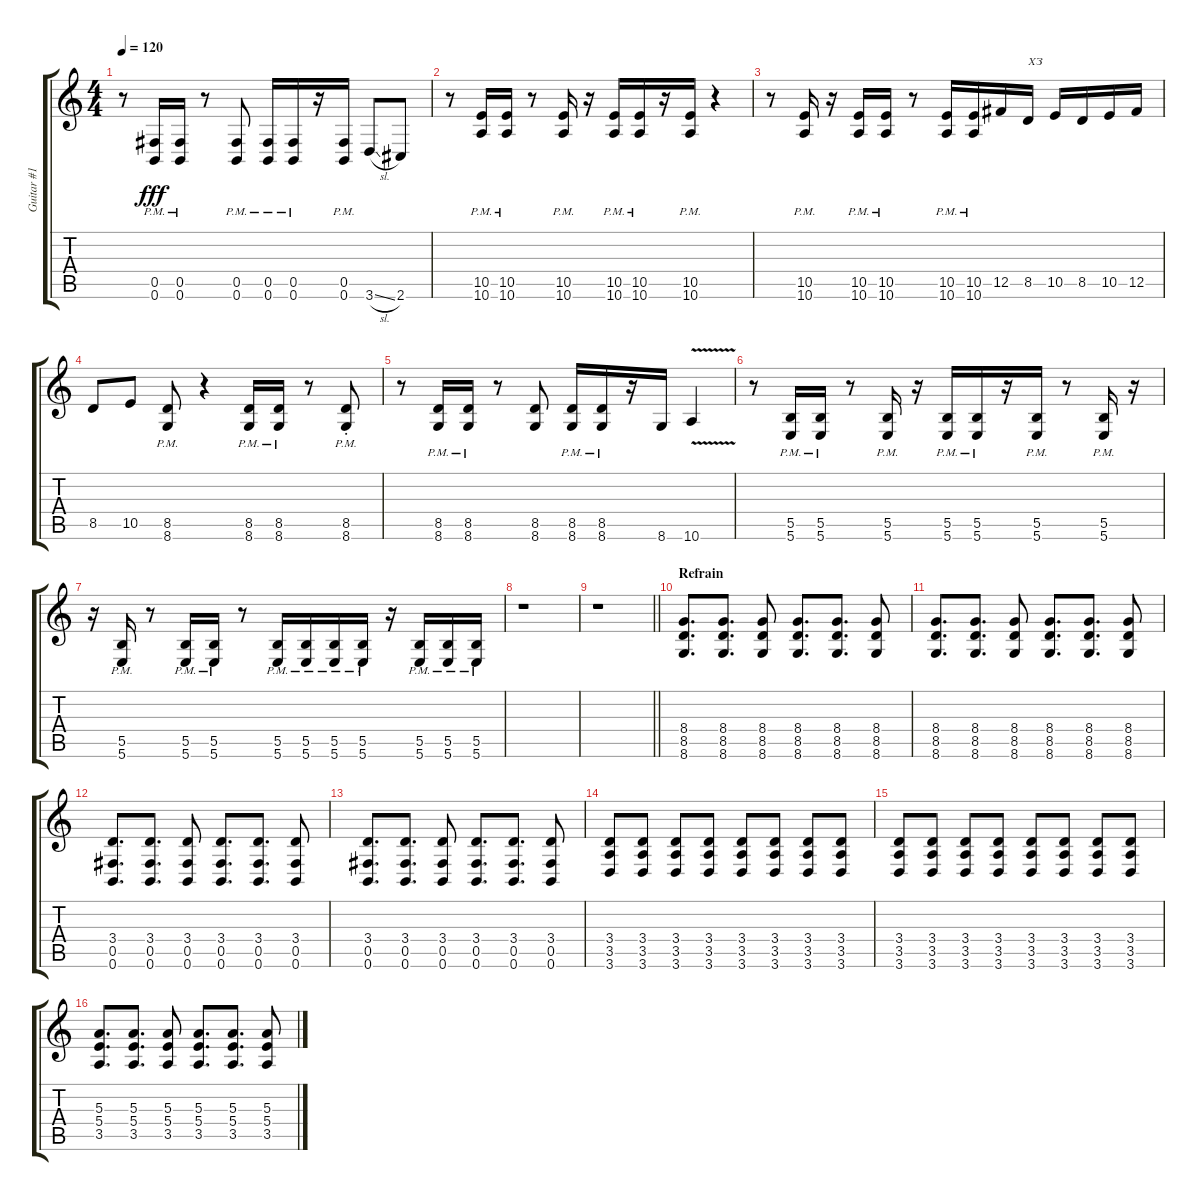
\track ("Guitar #1" "Guitar #1") {instrument distortionguitar}
\staff {score tabs}
\tuning (Db4 Ab3 E3 B2 Gb2 B1) {hide}
\ts (4 4)
\tempo 120
\clef g2
\ks c
r.8{dy fff} (0.5{pm} 0.6{pm}).16 (0.5{pm} 0.6{pm}).16 r.8 (0.5{pm} 0.6{pm}).8 (0.5{pm} 0.6{pm}).16 (0.5{pm} 0.6{pm}).16 r.16 (0.5{pm} 0.6{pm}).16 3.6{sl}.8 2.6.8 |
r.8 (10.5{pm} 10.6{pm}).16 (10.5{pm} 10.6{pm}).16 r.8 (10.5{pm} 10.6{pm}).16 r.16 (10.5{pm} 10.6{pm}).16 (10.5{pm} 10.6{pm}).16 r.16 (10.5{pm} 10.6{pm}).16 r.4 |
r.8 (10.5{pm} 10.6{pm}).16 r.16 (10.5{pm} 10.6{pm}).16 (10.5{pm} 10.6{pm}).16 r.8 (10.5{pm} 10.6{pm}).16 (10.5{pm} 10.6{pm}).16 12.5.16 8.5.16{txt "ХЗ"} 10.5.16 8.5.16 10.5.16 12.5.16 |
8.5.8 10.5.8 (8.5{pm} 8.6{pm}).8 r.4 (8.5{pm} 8.6{pm}).16 (8.5{pm} 8.6{pm}).16 r.8 (8.5{pm st} 8.6{pm st}).8 |
r.8 (8.5{pm} 8.6{pm}).16 (8.5{pm} 8.6{pm}).16 r.8 (8.5 8.6).8 (8.5{pm} 8.6{pm}).16 (8.5{pm} 8.6{pm}).16 r.16 8.6.16 10.6{v}.4 |
r.8 (5.5{pm} 5.6{pm}).16 (5.5{pm} 5.6{pm}).16 r.8 (5.5{pm} 5.6{pm}).16 r.16 (5.5{pm} 5.6{pm}).16 (5.5{pm} 5.6{pm}).16 r.16 (5.5{pm} 5.6{pm}).16 r.8 (5.5{pm} 5.6{pm}).16 r.16 |
r.16 (5.5{pm} 5.6{pm}).16 r.8 (5.5{pm} 5.6{pm}).16 (5.5{pm} 5.6{pm}).16 r.8 (5.5{pm} 5.6{pm}).16 (5.5{pm} 5.6{pm}).16 (5.5{pm} 5.6{pm}).16 (5.5{pm} 5.6{pm}).16 r.16 (5.5{pm} 5.6{pm}).16 (5.5{pm} 5.6{pm}).16 (5.5{pm} 5.6{pm}).16 |
r.1 |
\barLineRight lightlight
r.1 |
\section ("" "Refrain")
(8.4 8.5 8.6).8{d} (8.4 8.5 8.6).8{d} (8.4 8.5 8.6).8 (8.4 8.5 8.6).8{d} (8.4 8.5 8.6).8{d} (8.4 8.5 8.6).8 |
(8.4 8.5 8.6).8{d} (8.4 8.5 8.6).8{d} (8.4 8.5 8.6).8 (8.4 8.5 8.6).8{d} (8.4 8.5 8.6).8{d} (8.4 8.5 8.6).8 |
(3.4 0.5 0.6).8{d} (3.4 0.5 0.6).8{d} (3.4 0.5 0.6).8 (3.4 0.5 0.6).8{d} (3.4 0.5 0.6).8{d} (3.4 0.5 0.6).8 |
(3.4 0.5 0.6).8{d} (3.4 0.5 0.6).8{d} (3.4 0.5 0.6).8 (3.4 0.5 0.6).8{d} (3.4 0.5 0.6).8{d} (3.4 0.5 0.6).8 |
(3.4 3.5 3.6).8 (3.4 3.5 3.6).8 (3.4 3.5 3.6).8 (3.4 3.5 3.6).8 (3.4 3.5 3.6).8 (3.4 3.5 3.6).8 (3.4 3.5 3.6).8 (3.4 3.5 3.6).8 |
(3.4 3.5 3.6).8 (3.4 3.5 3.6).8 (3.4 3.5 3.6).8 (3.4 3.5 3.6).8 (3.4 3.5 3.6).8 (3.4 3.5 3.6).8 (3.4 3.5 3.6).8 (3.4 3.5 3.6).8 |
(5.3 5.4 3.5).8{d} (5.3 5.4 3.5).8{d} (5.3 5.4 3.5).8 (5.3 5.4 3.5).8{d} (5.3 5.4 3.5).8{d} (5.3 5.4 3.5).8
